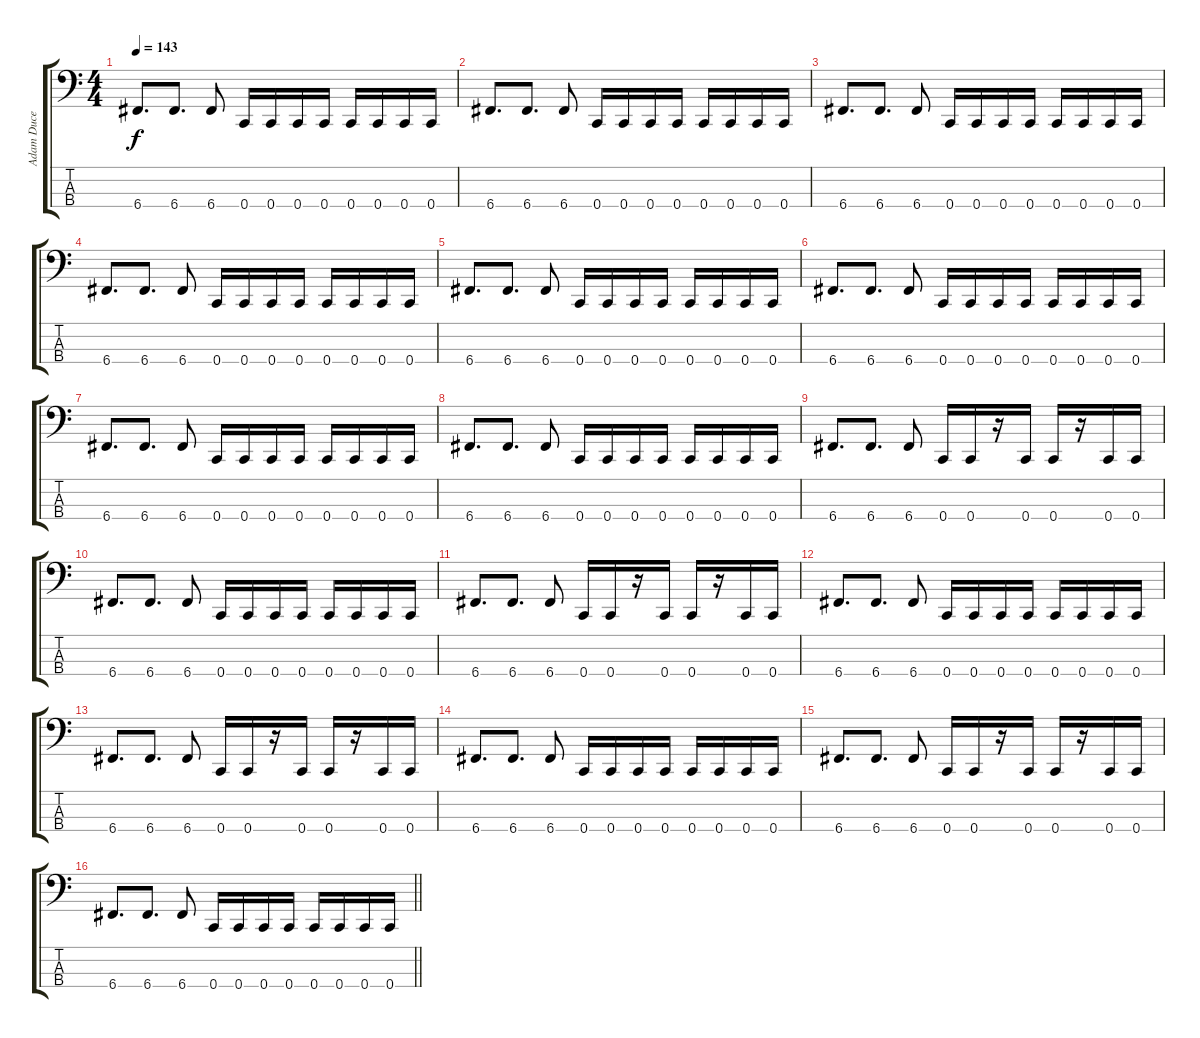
\track ("Adam Duce" "Adam Duce") {instrument electricbasspick}
\staff {score tabs}
\tuning (F2 C2 G1 C1) {hide}
\ts (4 4)
\tempo 143
\clef f4
\ks c
6.4.8{d dy f} 6.4.8{d} 6.4.8 0.4.16 0.4.16 0.4.16 0.4.16 0.4.16 0.4.16 0.4.16 0.4.16 |
6.4.8{d} 6.4.8{d} 6.4.8 0.4.16 0.4.16 0.4.16 0.4.16 0.4.16 0.4.16 0.4.16 0.4.16 |
6.4.8{d} 6.4.8{d} 6.4.8 0.4.16 0.4.16 0.4.16 0.4.16 0.4.16 0.4.16 0.4.16 0.4.16 |
6.4.8{d} 6.4.8{d} 6.4.8 0.4.16 0.4.16 0.4.16 0.4.16 0.4.16 0.4.16 0.4.16 0.4.16 |
6.4.8{d} 6.4.8{d} 6.4.8 0.4.16 0.4.16 0.4.16 0.4.16 0.4.16 0.4.16 0.4.16 0.4.16 |
6.4.8{d} 6.4.8{d} 6.4.8 0.4.16 0.4.16 0.4.16 0.4.16 0.4.16 0.4.16 0.4.16 0.4.16 |
6.4.8{d} 6.4.8{d} 6.4.8 0.4.16 0.4.16 0.4.16 0.4.16 0.4.16 0.4.16 0.4.16 0.4.16 |
6.4.8{d} 6.4.8{d} 6.4.8 0.4.16 0.4.16 0.4.16 0.4.16 0.4.16 0.4.16 0.4.16 0.4.16 |
6.4.8{d} 6.4.8{d} 6.4.8 0.4.16 0.4.16 r.16 0.4.16 0.4.16 r.16 0.4.16 0.4.16 |
6.4.8{d} 6.4.8{d} 6.4.8 0.4.16 0.4.16 0.4.16 0.4.16 0.4.16 0.4.16 0.4.16 0.4.16 |
6.4.8{d} 6.4.8{d} 6.4.8 0.4.16 0.4.16 r.16 0.4.16 0.4.16 r.16 0.4.16 0.4.16 |
6.4.8{d} 6.4.8{d} 6.4.8 0.4.16 0.4.16 0.4.16 0.4.16 0.4.16 0.4.16 0.4.16 0.4.16 |
6.4.8{d} 6.4.8{d} 6.4.8 0.4.16 0.4.16 r.16 0.4.16 0.4.16 r.16 0.4.16 0.4.16 |
6.4.8{d} 6.4.8{d} 6.4.8 0.4.16 0.4.16 0.4.16 0.4.16 0.4.16 0.4.16 0.4.16 0.4.16 |
6.4.8{d} 6.4.8{d} 6.4.8 0.4.16 0.4.16 r.16 0.4.16 0.4.16 r.16 0.4.16 0.4.16 |
\barLineRight lightlight
6.4.8{d} 6.4.8{d} 6.4.8 0.4.16 0.4.16 0.4.16 0.4.16 0.4.16 0.4.16 0.4.16 0.4.16
